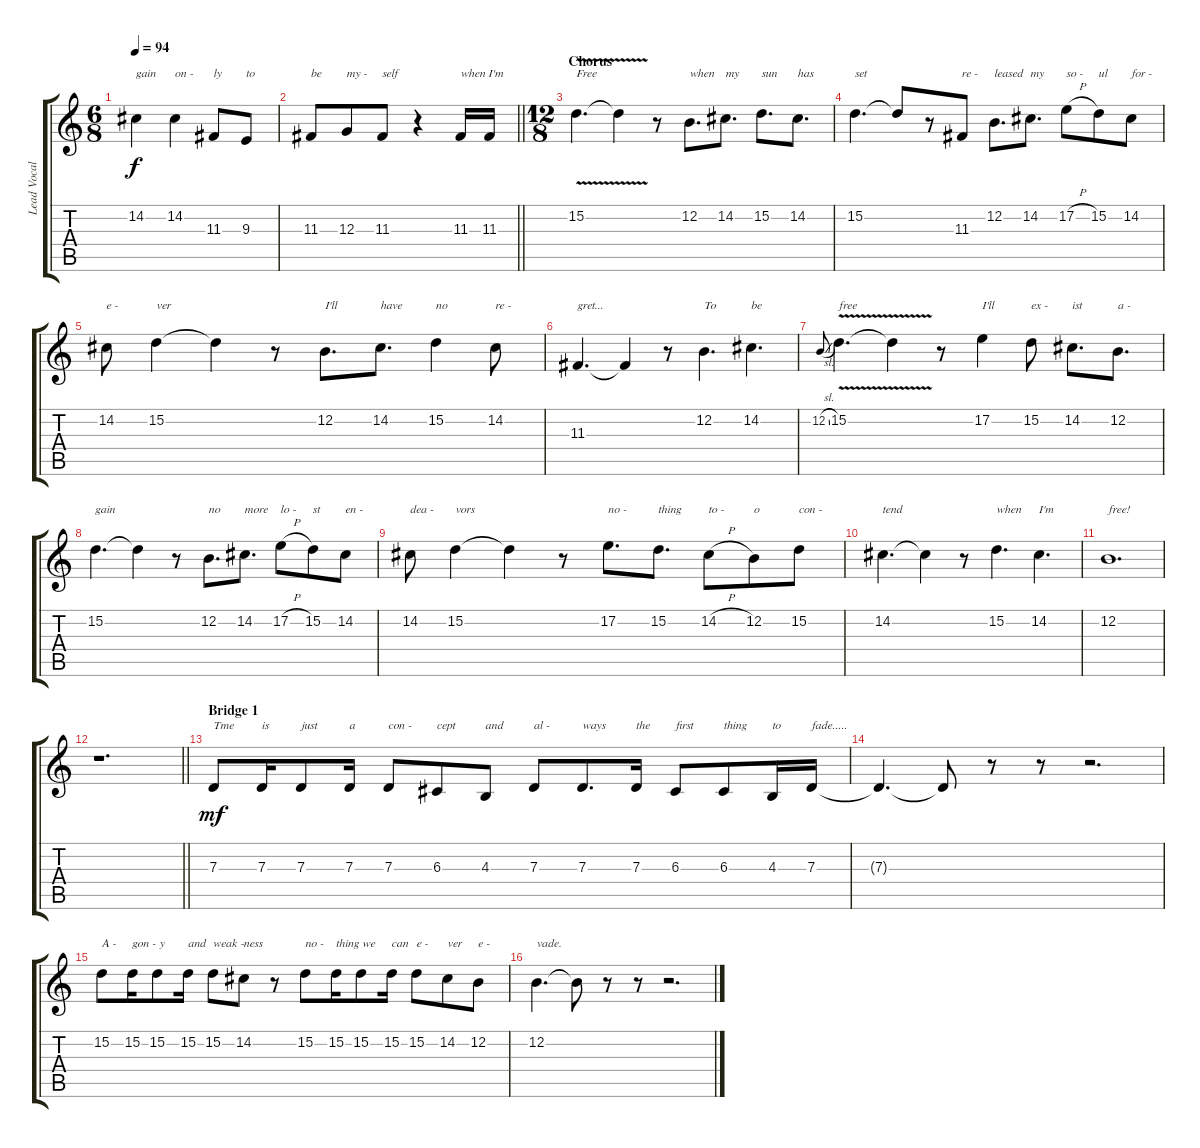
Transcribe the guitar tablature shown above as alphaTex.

\track ("Lead Vocal" "Lead Vocal") {instrument flute}
\staff {score tabs}
\tuning (E4 B3 G3 D3 A2 E2) {hide}
\ts (6 8)
\tempo 94
\clef g2
\ks c
14.2.4{txt "gain" dy f} 14.2.4{txt "on -"} 11.3.8{txt "ly"} 9.3.8{txt "to"} |
\barLineRight lightlight
11.3.8{txt "be"} 12.3.8{txt "my -"} 11.3.8{txt "self"} r.4 11.3.16{txt "when I'm"} 11.3.16 |
\ts (12 8)
\section ("" "Chorus")
15.2{v}.4{d txt "Free"} 15.2{v t}.4 r.8 12.2.8{d txt "when"} 14.2.8{d txt "my"} 15.2.8{d txt "sun"} 14.2.8{d txt "has"} |
15.2.4{d txt "set"} 15.2{t}.8 r.8 11.3.8{txt "re -"} 12.2.8{d txt "leased"} 14.2.8{d txt "my"} 17.2{h}.8{txt "so -"} 15.2.8{txt "ul"} 14.2.8{txt "for -"} |
14.2.8{txt "e -"} 15.2.4{txt "ver"} 15.2{t}.4 r.8 12.2.8{d txt "I'll"} 14.2.8{d txt "have"} 15.2.4{txt "no"} 14.2.8{txt "re -"} |
11.3.4{d txt "gret..."} 11.3{t}.4 r.8 12.2.4{d txt "To"} 14.2.4{d txt "be"} |
12.2{sl}.8{gr onbeat} 15.2{v}.4{d txt "free"} 15.2{v t}.4 r.8 17.2.4{txt "I'll"} 15.2.8{txt "ex -"} 14.2.8{d txt "ist"} 12.2.8{d txt "a -"} |
15.2.4{d txt "gain"} 15.2{t}.4 r.8 12.2.8{d txt "no"} 14.2.8{d txt "more"} 17.2{h}.8{txt "lo -"} 15.2.8{txt "st"} 14.2.8{txt "en -"} |
14.2.8{txt "dea -"} 15.2.4{txt "vors"} 15.2{t}.4 r.8 17.2.8{d txt "no -"} 15.2.8{d txt "thing"} 14.2{h}.8{txt "to -"} 12.2.8{txt "o"} 15.2.8{txt "con -"} |
14.2.4{d txt "tend"} 14.2{t}.4 r.8 15.2.4{d txt "when"} 14.2.4{d txt "I'm"} |
12.2.1{d txt "free!"} |
\barLineRight lightlight
r.1{d} |
\section ("" "Bridge 1")
7.3.8{txt "Tme" dy mf} 7.3.16{txt "is"} 7.3.8{txt "just"} 7.3.16{txt "a"} 7.3.8{txt "con -"} 6.3.8{txt "cept"} 4.3.8{txt "and"} 7.3.8{txt "al -"} 7.3.8{d txt "ways"} 7.3.16{txt "the"} 6.3.8{txt "first"} 6.3.8{txt "thing"} 4.3.16{txt "to"} 7.3.16{txt "fade....."} |
7.3{t}.4{d} 7.3{t}.8 r.8 r.8 r.2{d} |
15.2.8{txt "A -"} 15.2.16{txt "gon - y"} 15.2.8 15.2.16{txt "and"} 15.2.8{txt "weak -"} 14.2.8{txt "ness"} r.8 15.2.8{txt "no -"} 15.2.16{txt "thing we"} 15.2.8 15.2.16{txt "can"} 15.2.8{txt "e -"} 14.2.8{txt "ver"} 12.2.8{txt "e -"} |
12.2.4{d txt "vade."} 12.2{t}.8 r.8 r.8 r.2{d}
